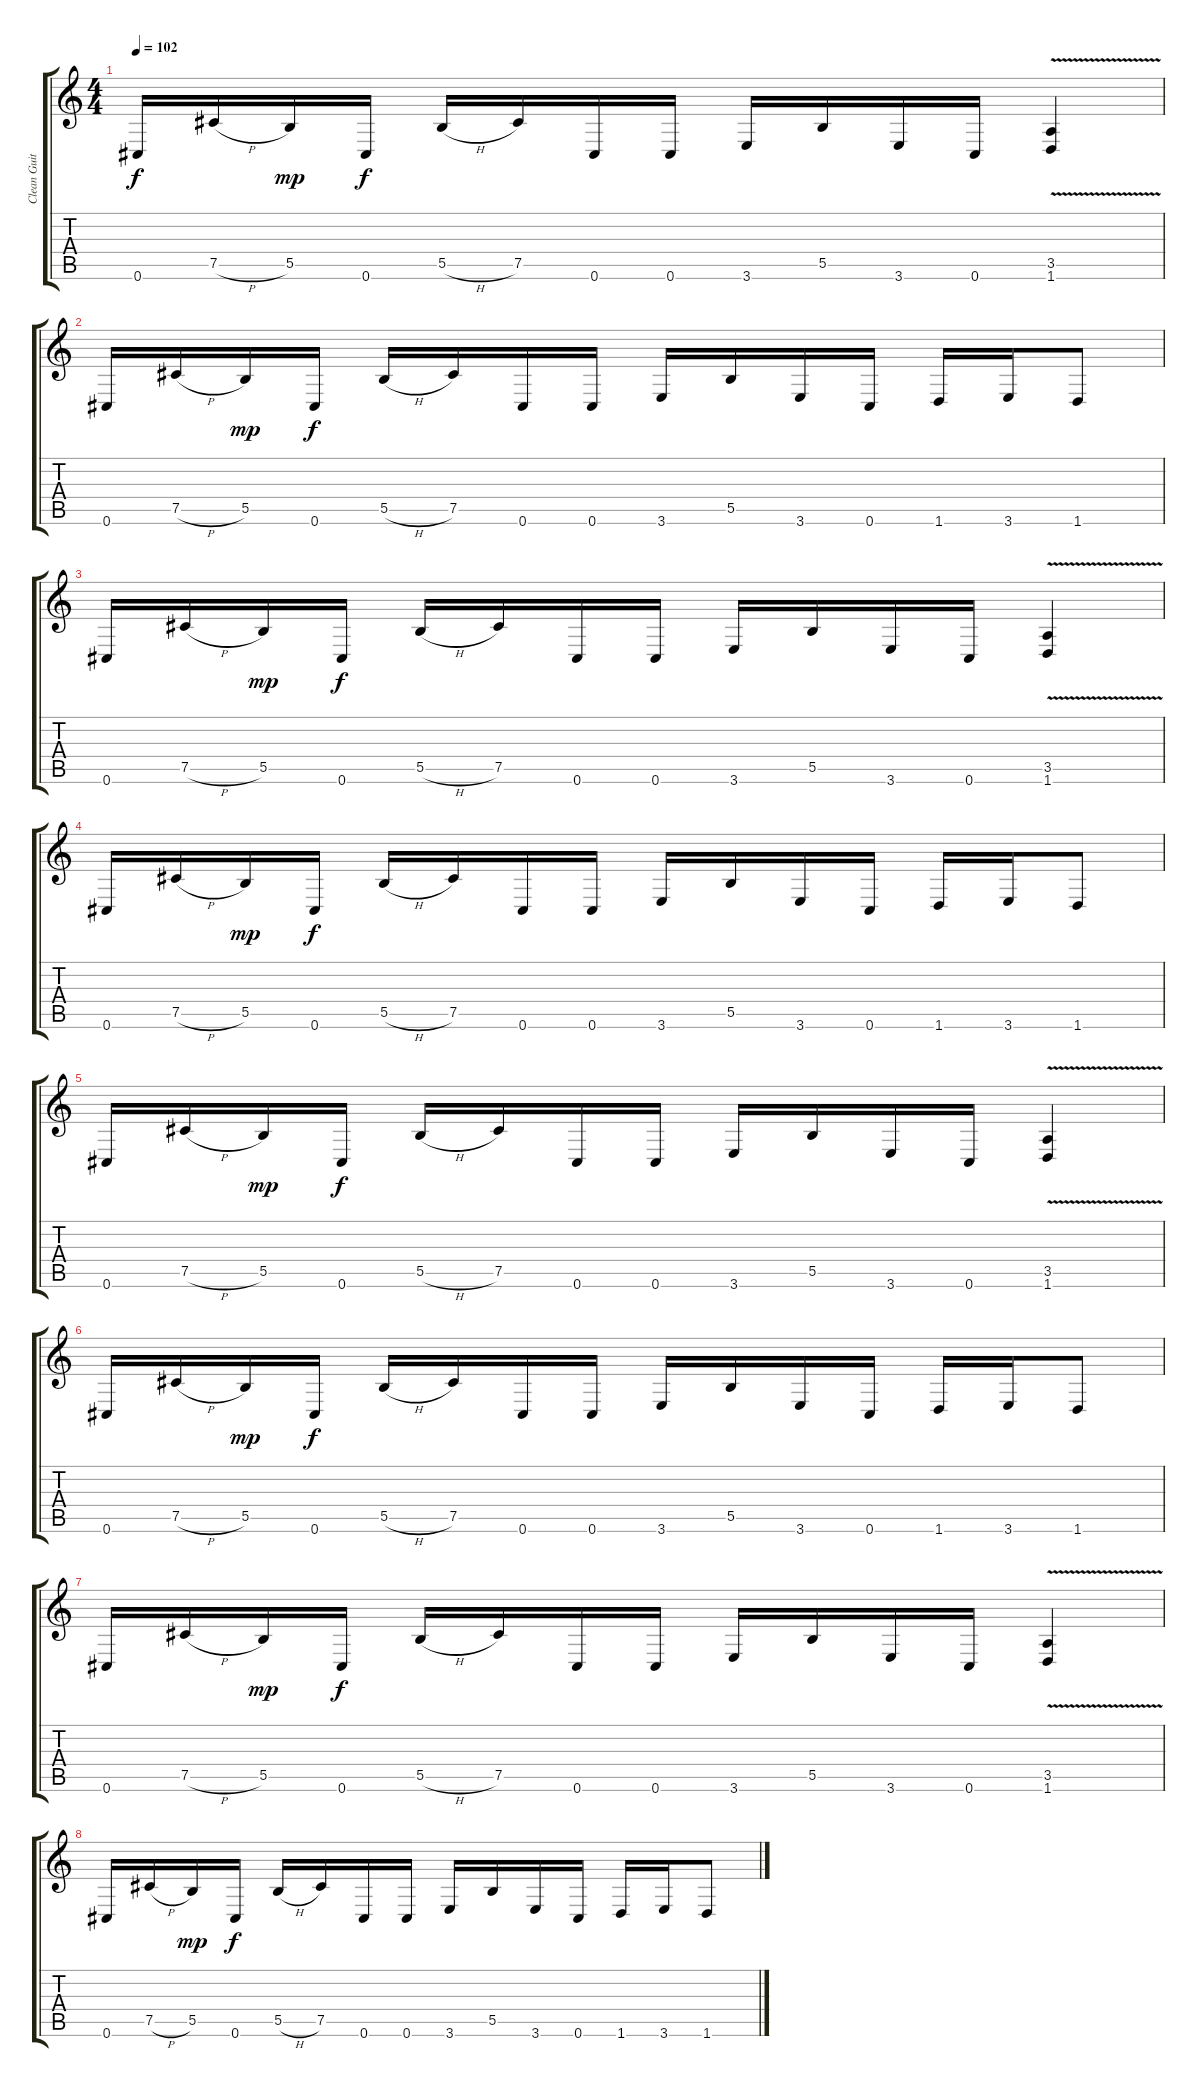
\track ("Clean Guitar" "Clean Guit") {instrument electricguitarmuted}
\staff {score tabs}
\tuning (Db4 Ab3 E3 B2 Gb2 Db2) {hide}
\ts (4 4)
\tempo 102
\clef g2
\ks c
0.6.16{dy f} 7.5{h}.16 5.5.16{dy mp} 0.6.16{dy f} 5.5{h}.16 7.5.16 0.6.16 0.6.16 3.6.16 5.5.16 3.6.16 0.6.16 (3.5{v} 1.6{v}).4 |
0.6.16 7.5{h}.16 5.5.16{dy mp} 0.6.16{dy f} 5.5{h}.16 7.5.16 0.6.16 0.6.16 3.6.16 5.5.16 3.6.16 0.6.16 1.6.16 3.6.16 1.6.8 |
0.6.16 7.5{h}.16 5.5.16{dy mp} 0.6.16{dy f} 5.5{h}.16 7.5.16 0.6.16 0.6.16 3.6.16 5.5.16 3.6.16 0.6.16 (3.5{v} 1.6{v}).4 |
0.6.16 7.5{h}.16 5.5.16{dy mp} 0.6.16{dy f} 5.5{h}.16 7.5.16 0.6.16 0.6.16 3.6.16 5.5.16 3.6.16 0.6.16 1.6.16 3.6.16 1.6.8 |
0.6.16 7.5{h}.16 5.5.16{dy mp} 0.6.16{dy f} 5.5{h}.16 7.5.16 0.6.16 0.6.16 3.6.16 5.5.16 3.6.16 0.6.16 (3.5{v} 1.6{v}).4 |
0.6.16 7.5{h}.16 5.5.16{dy mp} 0.6.16{dy f} 5.5{h}.16 7.5.16 0.6.16 0.6.16 3.6.16 5.5.16 3.6.16 0.6.16 1.6.16 3.6.16 1.6.8 |
0.6.16 7.5{h}.16 5.5.16{dy mp} 0.6.16{dy f} 5.5{h}.16 7.5.16 0.6.16 0.6.16 3.6.16 5.5.16 3.6.16 0.6.16 (3.5{v} 1.6{v}).4 |
0.6.16 7.5{h}.16 5.5.16{dy mp} 0.6.16{dy f} 5.5{h}.16 7.5.16 0.6.16 0.6.16 3.6.16 5.5.16 3.6.16 0.6.16 1.6.16 3.6.16 1.6.8
